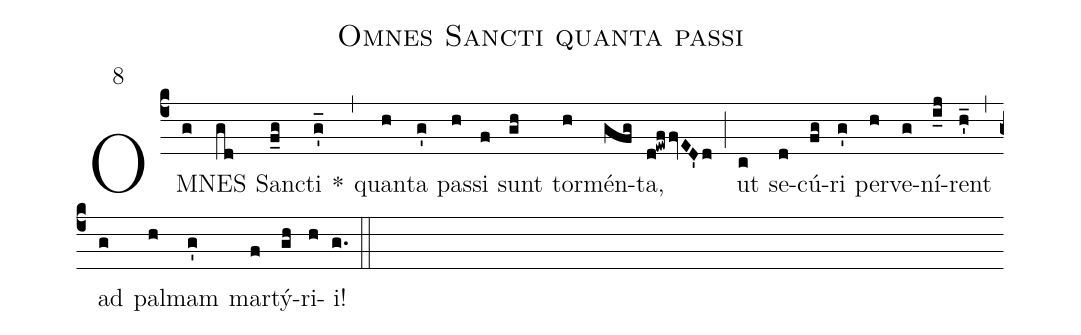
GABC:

name:Omnes Sancti quanta passi;
mode:8;
annotation:8;
office-part:Antiphonae;
%%
(c4) OM(g)NES(gd) San(f_g)cti(g'_) *(,) quan(h)ta(g') pas(h)si(f) sunt(gh) tor(h)mén(gfg)ta,(d!ewffvED'd) (;) ut(c) se(d)cú(fg)ri(g') per(h)ve(g)ní(i_j)rent(h'_) (,) ad(g) pal(h)mam(g') mar(f)tý(gh)ri(h)i!(g.) (::)
